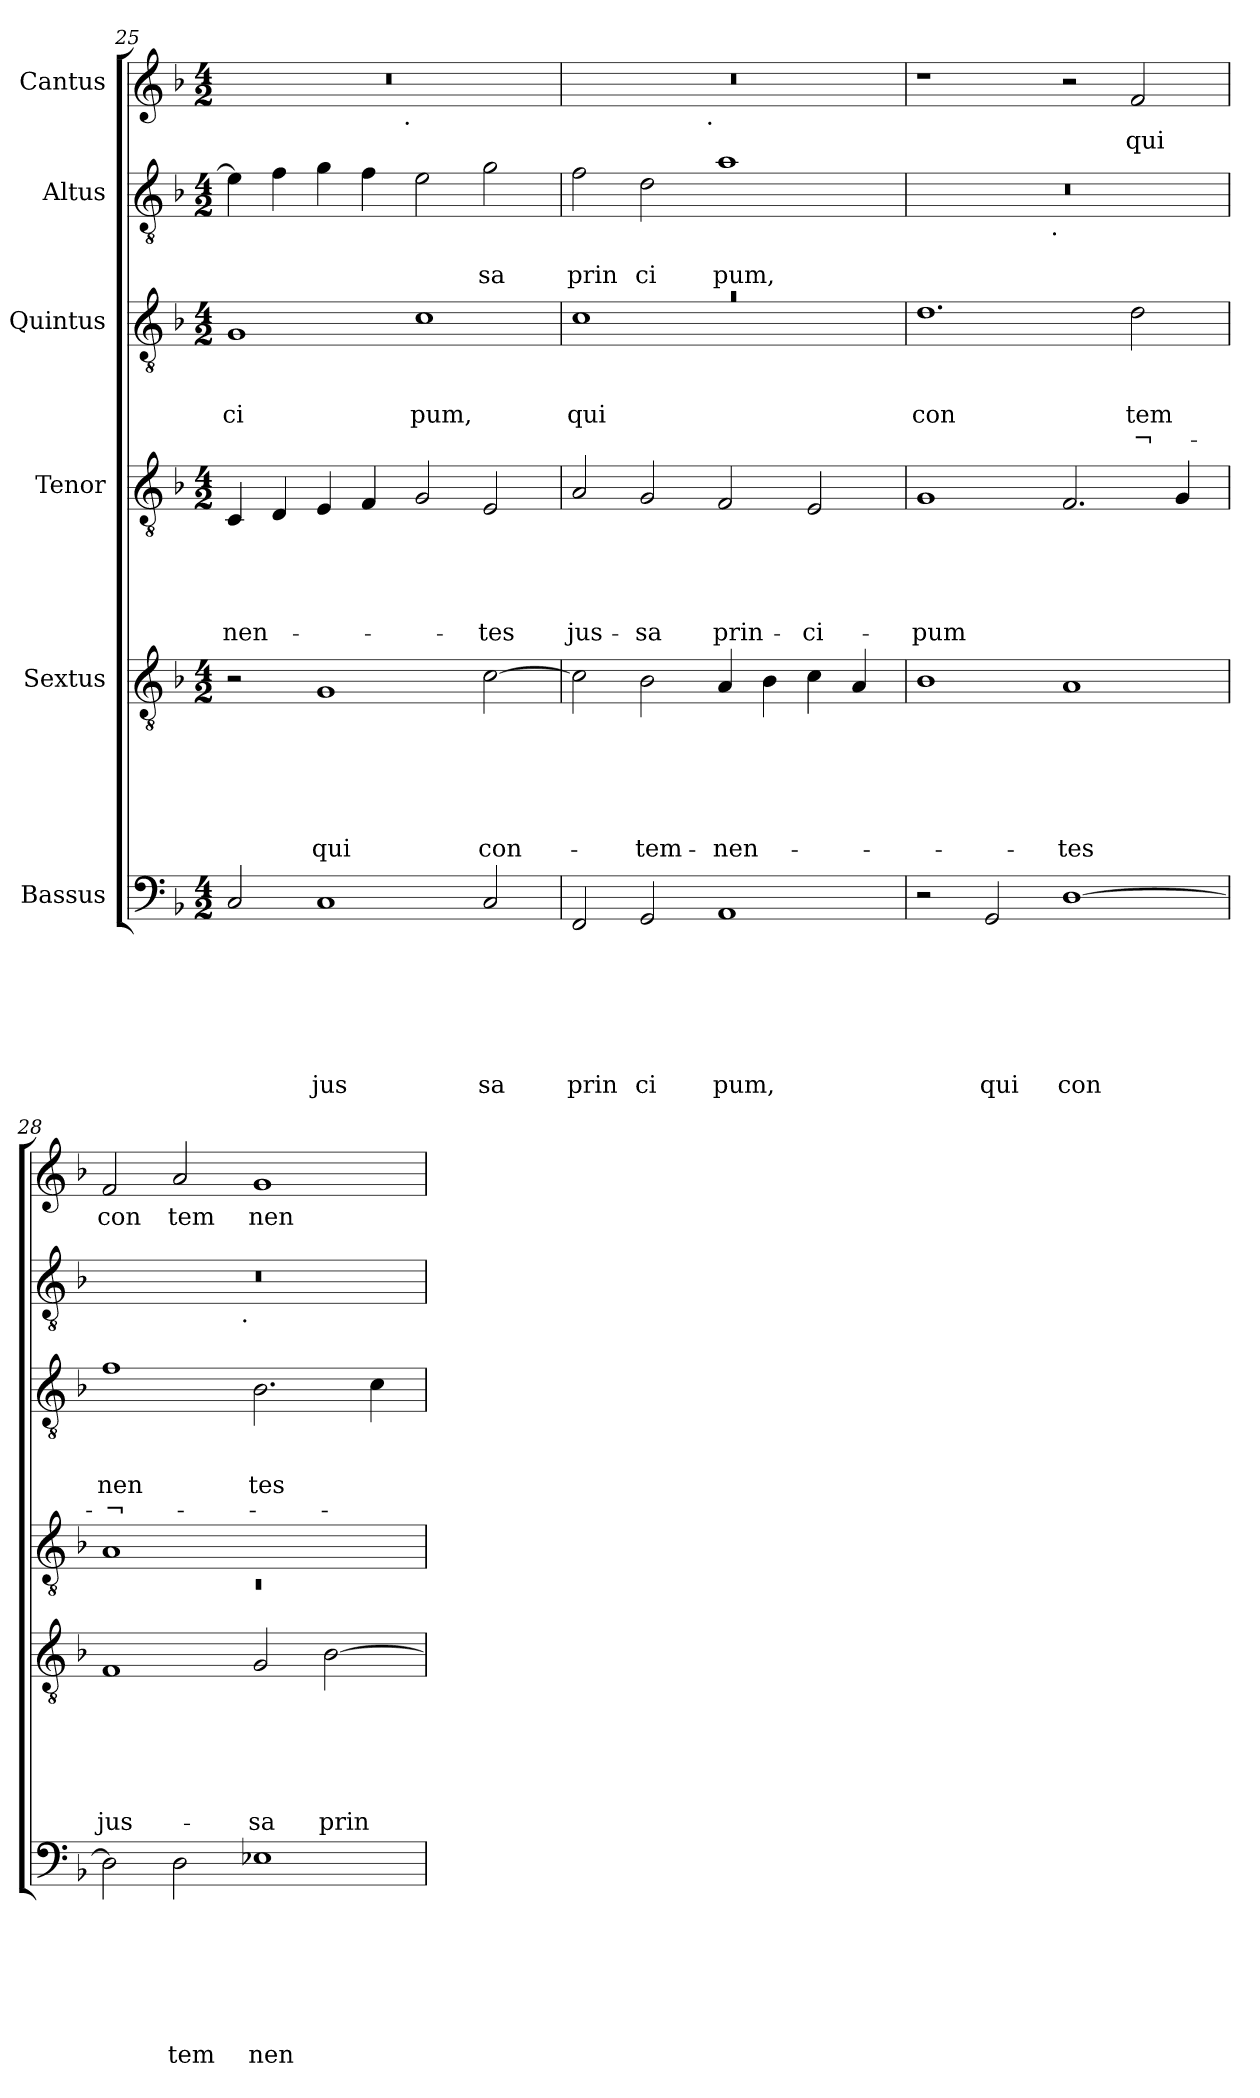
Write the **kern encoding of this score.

**kern	**text	**text	**text	**text	**text	**text	**text	**kern	**text	**text	**text	**text	**text	**text	**kern	**text	**text	**text	**text	**text	**kern	**text	**text	**text	**text	**kern	**text	**text	**kern	**text
*part6	*part6	*part6	*part6	*part6	*part6	*part6	*part6	*part5	*part5	*part5	*part5	*part5	*part5	*part5	*part4	*part4	*part4	*part4	*part4	*part4	*part3	*part3	*part3	*part3	*part3	*part2	*part2	*part2	*part1	*part1
*staff6	*staff6	*staff6	*staff6	*staff6	*staff6	*staff6	*staff6	*staff5	*staff5	*staff5	*staff5	*staff5	*staff5	*staff5	*staff4	*staff4	*staff4	*staff4	*staff4	*staff4	*staff3	*staff3	*staff3	*staff3	*staff3	*staff2	*staff2	*staff2	*staff1	*staff1
*I"Bassus	*	*	*	*	*	*	*	*I"Sextus	*	*	*	*	*	*	*I"Tenor	*	*	*	*	*	*I"Quintus	*	*	*	*	*I"Altus	*	*	*I"Cantus	*
*clefF4	*	*	*	*	*	*	*	*clefGv2	*	*	*	*	*	*	*clefGv2	*	*	*	*	*	*clefGv2	*	*	*	*	*clefGv2	*	*	*clefG2	*
*k[b-]	*	*	*	*	*	*	*	*k[b-]	*	*	*	*	*	*	*k[b-]	*	*	*	*	*	*k[b-]	*	*	*	*	*k[b-]	*	*	*k[b-]	*
*F:	*	*	*	*	*	*	*	*F:	*	*	*	*	*	*	*F:	*	*	*	*	*	*F:	*	*	*	*	*F:	*	*	*F:	*
*M4/2	*	*	*	*	*	*	*	*M4/2	*	*	*	*	*	*	*M4/2	*	*	*	*	*	*M4/2	*	*	*	*	*M4/2	*	*	*M4/2	*
=25	=25	=25	=25	=25	=25	=25	=25	=25	=25	=25	=25	=25	=25	=25	=25	=25	=25	=25	=25	=25	=25	=25	=25	=25	=25	=25	=25	=25	=25	=25
!	!	!	!	!	!	!	!	!	!	!	!	!	!	!	!	!	!	!	!	!LO:LY:b	!	!	!	!LO:LY:b	!	!	!	!	!	!
*	*	*	*	*	*	*	*	*	*	*	*	*	*	*	*	*	*	*	*	*	*	*	*	*	*	*	*	*	*^	*
2C/	.	.	.	.	.	.	.	2r	.	.	.	.	.	.	4C/	.	.	.	.	-nen-	1G	.	.	ci	.	4e\]	.	.	0r	2ryy	.
.	.	.	.	.	.	.	.	.	.	.	.	.	.	.	4D/	.	.	.	.	.	.	.	.	.	.	4f\	.	.	.	.	.
!	!	!	!	!	!	!	!LO:LY:b	!	!	!	!	!	!	!LO:LY:b	!	!	!	!	!	!	!	!	!	!	!	!	!	!	!	!	!
1C	.	.	.	.	.	.	jus	1G	.	.	.	.	.	qui	4E/	.	.	.	.	.	.	.	.	.	.	4g\	.	.	.	4...ryy	.
.	.	.	.	.	.	.	.	.	.	.	.	.	.	.	4F/	.	.	.	.	.	.	.	.	.	.	4f\	.	.	.	.	.
!	!	!	!	!	!	!	!	!	!	!	!	!	!	!	!	!	!	!	!	!	!	!	!	!	!	!	!	!	!	!LO:TX:b:t=.	!
.	.	.	.	.	.	.	.	.	.	.	.	.	.	.	.	.	.	.	.	.	.	.	.	.	.	.	.	.	.	1ryy	.
!	!	!	!	!	!	!	!	!	!	!	!	!	!	!	!	!	!	!	!	!	!	!	!	!LO:LY:b	!	!	!	!	!	!	!
.	.	.	.	.	.	.	.	.	.	.	.	.	.	.	2G/	.	.	.	.	.	1c	.	.	pum,	.	2e\	.	.	.	.	.
!	!	!	!	!	!	!	!LO:LY:b	!	!	!	!	!	!	!LO:LY:b	!	!	!	!	!	!LO:LY:b	!	!	!	!	!	!	!	!LO:LY:b	!	!	!
2C/	.	.	.	.	.	.	sa	[>2c\	.	.	.	.	.	con-	2E/	.	.	.	.	-tes	.	.	.	.	.	2g\	.	sa	.	.	.
.	.	.	.	.	.	.	.	.	.	.	.	.	.	.	.	.	.	.	.	.	.	.	.	.	.	.	.	.	.	32ryy	.
=26	=26	=26	=26	=26	=26	=26	=26	=26	=26	=26	=26	=26	=26	=26	=26	=26	=26	=26	=26	=26	=26	=26	=26	=26	=26	=26	=26	=26	=26	=26	=26
!	!	!	!	!	!	!	!LO:LY:b	!	!	!	!	!	!	!	!	!	!	!	!	!LO:LY:b	!LO:N:vis=1	!	!	!LO:LY:b	!	!	!	!LO:LY:b	!	!	!
*	*	*	*	*	*	*	*	*	*	*	*	*	*	*	*	*	*	*	*	*	*^	*	*	*	*	*	*	*	*	*	*
2FF/	.	.	.	.	.	.	prin	2c\]	.	.	.	.	.	.	2A/	.	.	.	.	jus-	0ra	1c	.	.	qui	.	2f\	.	prin	0r	2ryy	.
!	!	!	!	!	!	!	!LO:LY:b	!	!	!	!	!	!	!LO:LY:b	!	!	!	!	!	!LO:LY:b	!	!	!	!	!	!	!	!	!LO:LY:b	!	!	!
2GG/	.	.	.	.	.	.	ci	2B-\	.	.	.	.	.	-tem-	2G/	.	.	.	.	-sa	.	.	.	.	.	.	2d\	.	ci	.	4...ryy	.
!	!	!	!	!	!	!	!	!	!	!	!	!	!	!	!	!	!	!	!	!	!	!	!	!	!	!	!	!	!	!	!LO:TX:b:t=.	!
.	.	.	.	.	.	.	.	.	.	.	.	.	.	.	.	.	.	.	.	.	.	.	.	.	.	.	.	.	.	.	1ryy	.
!	!	!	!	!	!	!	!LO:LY:b	!	!	!	!	!	!	!LO:LY:b	!	!	!	!	!	!LO:LY:b	!	!	!	!	!	!	!	!	!LO:LY:b	!	!	!
1AA	.	.	.	.	.	.	pum,	4A/	.	.	.	.	.	-nen-	2F/	.	.	.	.	prin-	.	1ryy	.	.	.	.	1a	.	pum,	.	.	.
.	.	.	.	.	.	.	.	4B-\	.	.	.	.	.	.	.	.	.	.	.	.	.	.	.	.	.	.	.	.	.	.	.	.
!	!	!	!	!	!	!	!	!	!	!	!	!	!	!	!	!	!	!	!	!LO:LY:b	!	!	!	!	!	!	!	!	!	!	!	!
.	.	.	.	.	.	.	.	4c\	.	.	.	.	.	.	2E/	.	.	.	.	-ci-	.	.	.	.	.	.	.	.	.	.	.	.
.	.	.	.	.	.	.	.	4A/	.	.	.	.	.	.	.	.	.	.	.	.	.	.	.	.	.	.	.	.	.	.	.	.
.	.	.	.	.	.	.	.	.	.	.	.	.	.	.	.	.	.	.	.	.	.	.	.	.	.	.	.	.	.	.	32ryy	.
=27	=27	=27	=27	=27	=27	=27	=27	=27	=27	=27	=27	=27	=27	=27	=27	=27	=27	=27	=27	=27	=27	=27	=27	=27	=27	=27	=27	=27	=27	=27	=27	=27
!	!	!	!	!	!	!	!	!	!	!	!	!	!	!	!	!	!	!	!	!LO:LY:b	!	!	!	!	!LO:LY:b	!	!	!	!	!	!	!
*	*	*	*	*	*	*	*	*	*	*	*	*	*	*	*	*	*	*	*	*	*v	*v	*	*	*	*	*^	*	*	*v	*v	*
2r	.	.	.	.	.	.	.	1B-	.	.	.	.	.	.	1G	.	.	.	.	-pum	1.d	.	.	con	.	0r	2ryy	.	.	1r	.
!	!	!	!	!	!	!	!LO:LY:b	!	!	!	!	!	!	!	!	!	!	!	!	!	!	!	!	!	!	!	!	!	!	!	!
2GG/	.	.	.	.	.	.	qui	.	.	.	.	.	.	.	.	.	.	.	.	.	.	.	.	.	.	.	4...ryy	.	.	.	.
!	!	!	!	!	!	!	!	!	!	!	!	!	!	!	!	!	!	!	!	!	!	!	!	!	!	!	!LO:TX:b:t=.	!	!	!	!
.	.	.	.	.	.	.	.	.	.	.	.	.	.	.	.	.	.	.	.	.	.	.	.	.	.	.	1ryy	.	.	.	.
!	!	!	!	!	!	!	!LO:LY:b	!	!	!	!	!	!	!LO:LY:b	!	!	!	!	!	!	!	!	!	!	!	!	!	!	!	!	!
[>1D	.	.	.	.	.	.	con	1A	.	.	.	.	.	-tes	2.F/	.	.	.	.	.	.	.	.	.	.	.	.	.	.	2r	.
!	!	!	!	!	!	!	!	!	!	!	!	!	!	!	!	!	!	!	!	!	!	!	!	!LO:LY:b	!LO:LY:b	!	!	!	!	!	!LO:LY:b
.	.	.	.	.	.	.	.	.	.	.	.	.	.	.	.	.	.	.	.	.	2d\	.	.	tem	¬-	.	.	.	.	2f/	qui
.	.	.	.	.	.	.	.	.	.	.	.	.	.	.	4G/	.	.	.	.	.	.	.	.	.	.	.	.	.	.	.	.
.	.	.	.	.	.	.	.	.	.	.	.	.	.	.	.	.	.	.	.	.	.	.	.	.	.	.	32ryy	.	.	.	.
=28	=28	=28	=28	=28	=28	=28	=28	=28	=28	=28	=28	=28	=28	=28	=28	=28	=28	=28	=28	=28	=28	=28	=28	=28	=28	=28	=28	=28	=28	=28	=28
*	*	*	*	*	*	*	*	*	*	*	*	*	*	*	*^	*	*	*	*	*	*	*	*	*	*	*	*	*	*	*	*
!	!	!	!	!	!	!	!	!	!	!	!	!	!	!LO:LY:b	!	!LO:N:vis=1	!	!	!	!	!	!	!	!	!LO:LY:b	!LO:LY:b	!	!	!	!	!	!LO:LY:b
2D\]	.	.	.	.	.	.	.	1F	.	.	.	.	.	jus-	1A	0rC	.	.	.	.	.	1f	.	.	nen	-¬-	0r	2ryy	.	.	2f/	con
!	!	!	!	!	!	!	!LO:LY:b	!	!	!	!	!	!	!	!	!	!	!	!	!	!	!	!	!	!	!	!	!	!	!	!	!LO:LY:b
2D\	.	.	.	.	.	.	tem	.	.	.	.	.	.	.	.	.	.	.	.	.	.	.	.	.	.	.	.	4...ryy	.	.	2a/	tem
!	!	!	!	!	!	!	!	!	!	!	!	!	!	!	!	!	!	!	!	!	!	!	!	!	!	!	!	!LO:TX:b:t=.	!	!	!	!
.	.	.	.	.	.	.	.	.	.	.	.	.	.	.	.	.	.	.	.	.	.	.	.	.	.	.	.	1ryy	.	.	.	.
!	!	!	!	!	!	!	!LO:LY:b	!	!	!	!	!	!	!LO:LY:b	!	!	!	!	!	!	!	!	!	!	!LO:LY:b	!	!	!	!	!	!	!LO:LY:b
1E-X	.	.	.	.	.	.	nen	2G/	.	.	.	.	.	-sa	1ryy	.	.	.	.	.	.	2.B-\	.	.	tes	.	.	.	.	.	1g	nen
!	!	!	!	!	!	!	!	!	!	!	!	!	!	!LO:LY:b	!	!	!	!	!	!	!	!	!	!	!	!	!	!	!	!	!	!
.	.	.	.	.	.	.	.	[>2B-\	.	.	.	.	.	prin-	.	.	.	.	.	.	.	.	.	.	.	.	.	.	.	.	.	.
.	.	.	.	.	.	.	.	.	.	.	.	.	.	.	.	.	.	.	.	.	.	4c\	.	.	.	.	.	.	.	.	.	.
.	.	.	.	.	.	.	.	.	.	.	.	.	.	.	.	.	.	.	.	.	.	.	.	.	.	.	.	32ryy	.	.	.	.
*	*	*	*	*	*	*	*	*	*	*	*	*	*	*	*v	*v	*	*	*	*	*	*	*	*	*	*	*v	*v	*	*	*	*
=	=	=	=	=	=	=	=	=	=	=	=	=	=	=	=	=	=	=	=	=	=	=	=	=	=	=	=	=	=	=
*-	*-	*-	*-	*-	*-	*-	*-	*-	*-	*-	*-	*-	*-	*-	*-	*-	*-	*-	*-	*-	*-	*-	*-	*-	*-	*-	*-	*-	*-	*-
